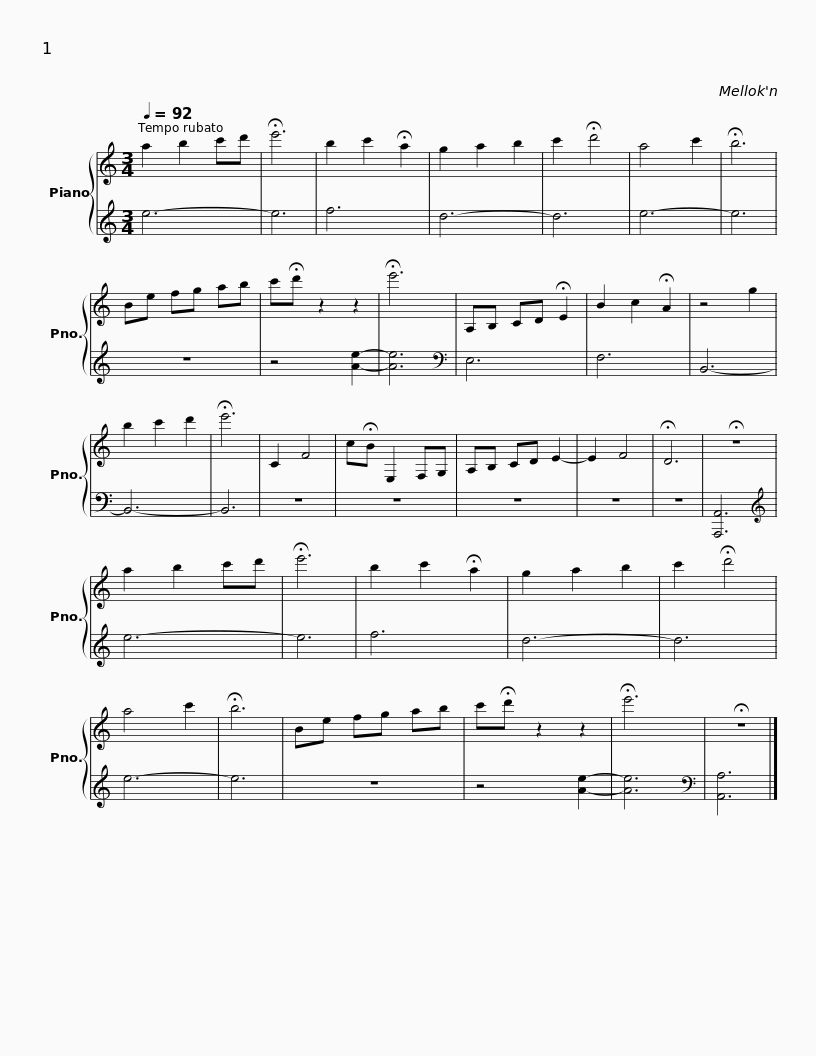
X:1
%%score { 1 | 2 }
L:1/8
Q:1/4=92
M:3/4
I:linebreak $
K:C
V:1 treble
V:2 treble
V:1
 a2 b2 c'd' | !fermata!e'6 | b2 c'2 !fermata!a2 | g2 a2 b2 | c'2 !fermata!d'4 | %5
 a4 c'2 | !fermata!b6 | Be fg ab | c'!fermata!d' z2 z2 | !fermata!e'6 |$ %10
 A,B, CD !fermata!E2 | B2 c2 !fermata!A2 | z4 g2 | b2 c'2 d'2 | !fermata!e'6 | %15
 C2 F4 | c!fermata!B E,2 F,G, | A,B, CD E2- | E2 F4 | !fermata!D6 | %20
 !fermata!z6 |$ a2 b2 c'd' | !fermata!e'6 | b2 c'2 !fermata!a2 | g2 a2 b2 | %25
 c'2 !fermata!d'4 | a4 c'2 | !fermata!b6 | Be fg ab | c'!fermata!d' z2 z2 | %30
 !fermata!e'6 | !fermata!z6 |] %32
V:2
 e6- | e6 | f6 | d6- | d6 | %5
 e6- | e6 | z6 | z4 [Ae]2- | [Ae]6 |$ %10
[K:bass] E,6 | F,6 | B,,6- | B,,6- | B,,6 | %15
 z6 | z6 | z6 | z6 | z6 | %20
 [A,,,A,,]6 |$[K:treble] e6- | e6 | f6 | d6- | %25
 d6 | e6- | e6 | z6 | z4 [Ae]2- | %30
 [Ae]6 |[K:bass] [A,,A,]6 |] %32
